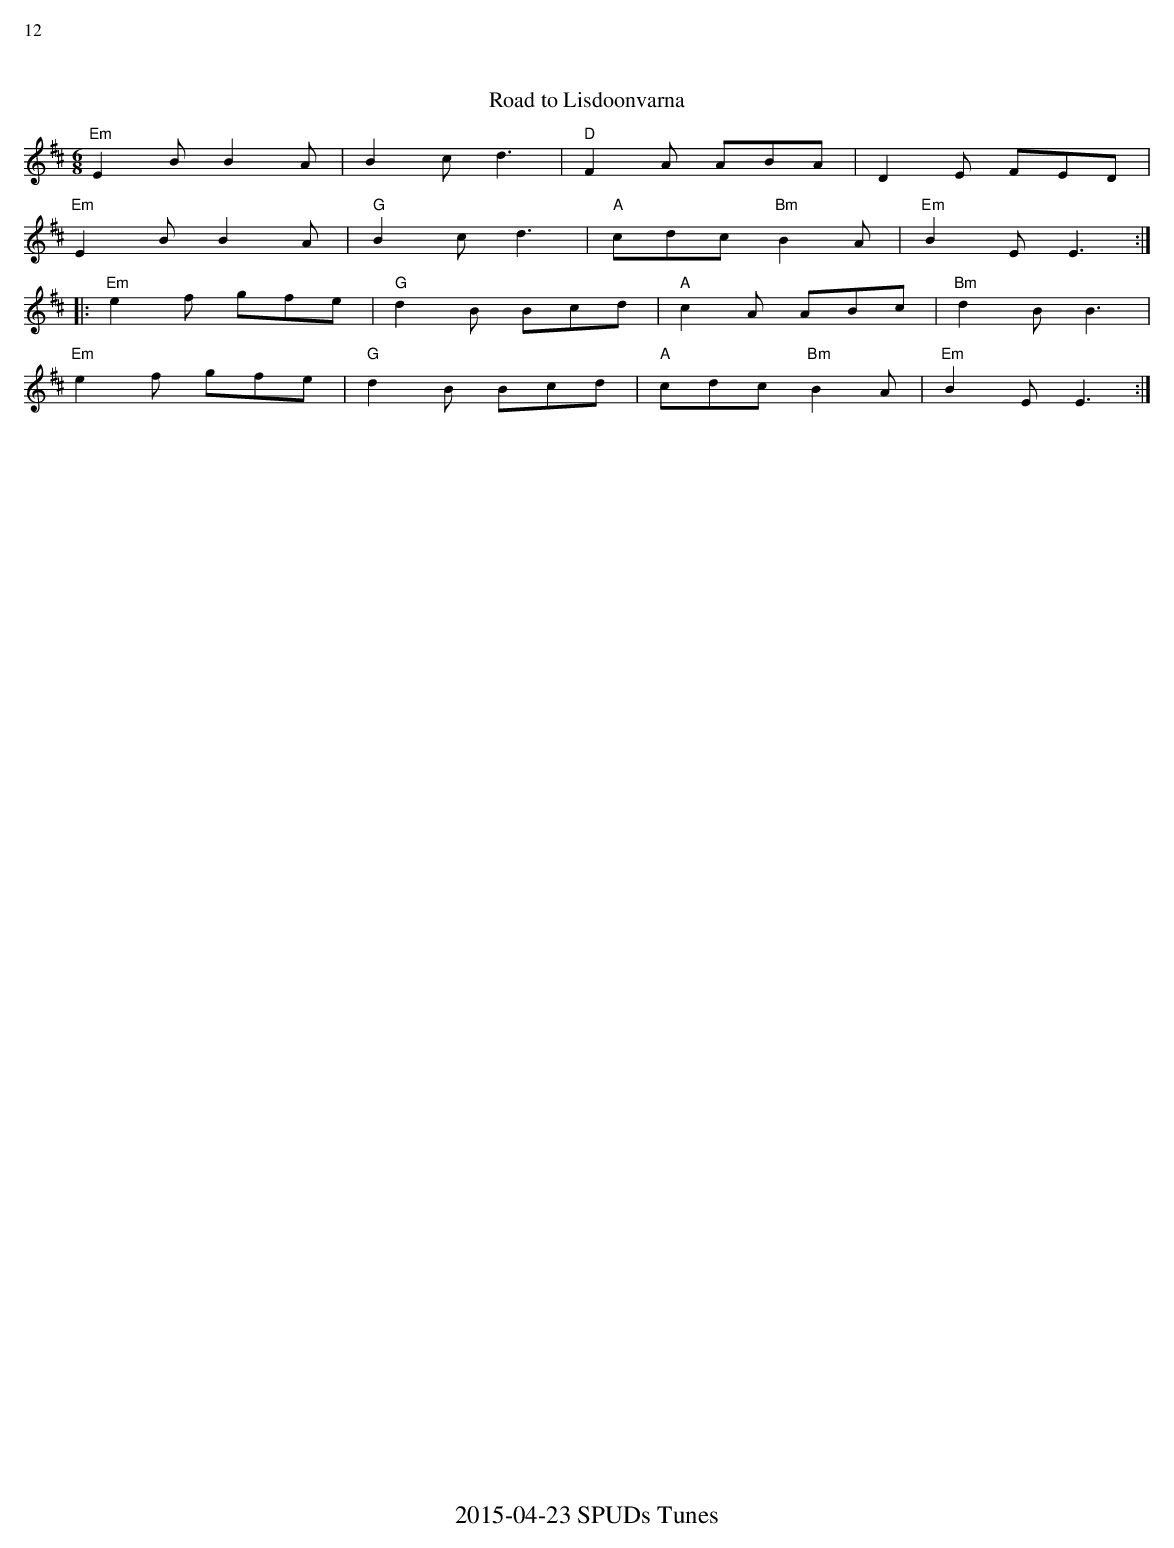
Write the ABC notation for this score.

X:1
%%text 12
T: Road to Lisdoonvarna
M: 6/8
K: EDor
"Em"E2B B2A| B2c d3| "D"F2A ABA| D2E FED|
"Em"E2B B2A| "G"B2c d3| "A"cdc "Bm"B2A| "Em"B2E E3 :|
|:"Em"e2f gfe| "G"d2B Bcd| "A"c2A ABc| "Bm"d2B B3|
"Em"e2f gfe| "G"d2B Bcd| "A"cdc "Bm"B2A| "Em"B2E E3 :|
